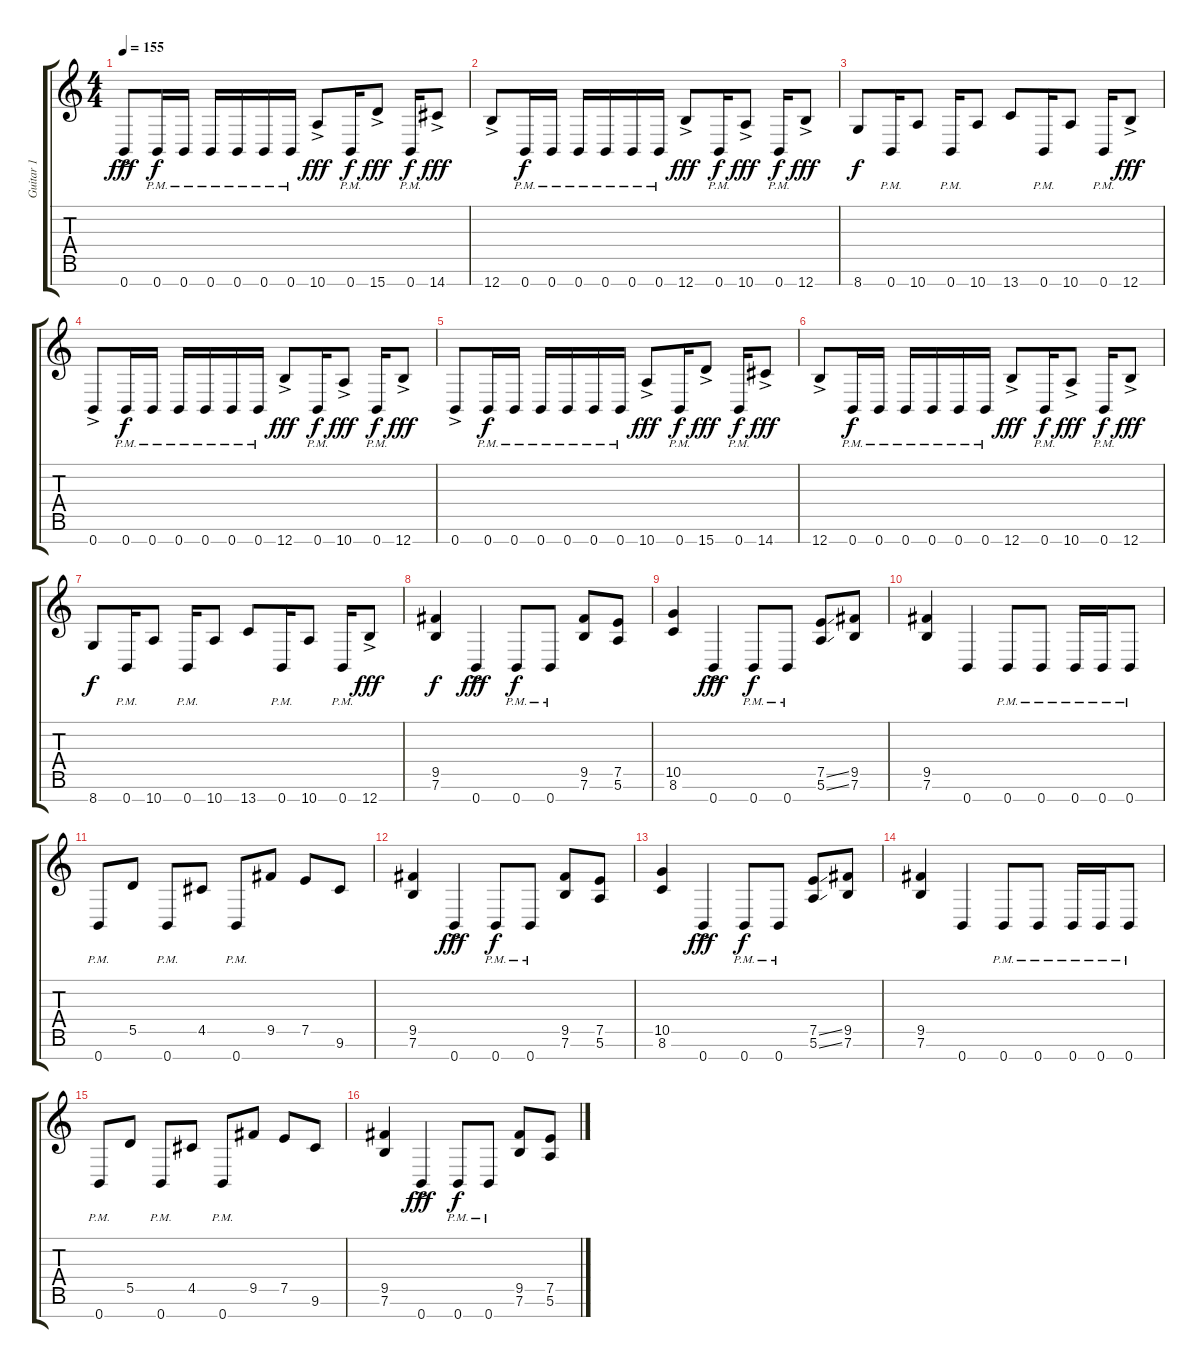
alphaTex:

\track ("Guitar 1" "Guitar 1") {instrument overdrivenguitar}
\staff {score tabs}
\tuning (E4 B3 G3 D3 A2 E2 B1) {hide}
\ts (4 4)
\tempo 155
\clef g2
\ks c
0.7{ac}.8{dy fff} 0.7{pm}.16{dy f} 0.7{pm}.16 0.7{pm}.16 0.7{pm}.16 0.7{pm}.16 0.7{pm}.16 10.7{ac}.8{dy fff} 0.7{pm}.16{dy f} 15.7{ac}.8{dy fff} 0.7{pm}.16{dy f} 14.7{ac}.8{dy fff} |
12.7{ac}.8 0.7{pm}.16{dy f} 0.7{pm}.16 0.7{pm}.16 0.7{pm}.16 0.7{pm}.16 0.7{pm}.16 12.7{ac}.8{dy fff} 0.7{pm}.16{dy f} 10.7{ac}.8{dy fff} 0.7{pm}.16{dy f} 12.7{ac}.8{dy fff} |
8.7.8{dy f} 0.7{pm}.16 10.7.8 0.7{pm}.16 10.7.8 13.7.8 0.7{pm}.16 10.7.8 0.7{pm}.16 12.7{ac}.8{dy fff} |
0.7{ac}.8 0.7{pm}.16{dy f} 0.7{pm}.16 0.7{pm}.16 0.7{pm}.16 0.7{pm}.16 0.7{pm}.16 12.7{ac}.8{dy fff} 0.7{pm}.16{dy f} 10.7{ac}.8{dy fff} 0.7{pm}.16{dy f} 12.7{ac}.8{dy fff} |
0.7{ac}.8 0.7{pm}.16{dy f} 0.7{pm}.16 0.7{pm}.16 0.7{pm}.16 0.7{pm}.16 0.7{pm}.16 10.7{ac}.8{dy fff} 0.7{pm}.16{dy f} 15.7{ac}.8{dy fff} 0.7{pm}.16{dy f} 14.7{ac}.8{dy fff} |
12.7{ac}.8 0.7{pm}.16{dy f} 0.7{pm}.16 0.7{pm}.16 0.7{pm}.16 0.7{pm}.16 0.7{pm}.16 12.7{ac}.8{dy fff} 0.7{pm}.16{dy f} 10.7{ac}.8{dy fff} 0.7{pm}.16{dy f} 12.7{ac}.8{dy fff} |
8.7.8{dy f} 0.7{pm}.16 10.7.8 0.7{pm}.16 10.7.8 13.7.8 0.7{pm}.16 10.7.8 0.7{pm}.16 12.7{ac}.8{dy fff} |
(9.5 7.6).4{dy f} 0.7{ac}.4{dy fff} 0.7{pm}.8{dy f} 0.7{pm}.8 (9.5 7.6).8 (7.5 5.6).8 |
(10.5 8.6).4 0.7{ac}.4{dy fff} 0.7{pm}.8{dy f} 0.7{pm}.8 (7.5{ss} 5.6{ss}).8 (9.5 7.6).8 |
(9.5 7.6).4 0.7.4 0.7{pm}.8 0.7{pm}.8 0.7{pm}.16 0.7{pm}.16 0.7{pm}.8 |
0.7{pm}.8 5.5.8 0.7{pm}.8 4.5.8 0.7{pm}.8 9.5.8 7.5.8 9.6.8 |
(9.5 7.6).4 0.7{ac}.4{dy fff} 0.7{pm}.8{dy f} 0.7{pm}.8 (9.5 7.6).8 (7.5 5.6).8 |
(10.5 8.6).4 0.7{ac}.4{dy fff} 0.7{pm}.8{dy f} 0.7{pm}.8 (7.5{ss} 5.6{ss}).8 (9.5 7.6).8 |
(9.5 7.6).4 0.7.4 0.7{pm}.8 0.7{pm}.8 0.7{pm}.16 0.7{pm}.16 0.7{pm}.8 |
0.7{pm}.8 5.5.8 0.7{pm}.8 4.5.8 0.7{pm}.8 9.5.8 7.5.8 9.6.8 |
(9.5 7.6).4 0.7{ac}.4{dy fff} 0.7{pm}.8{dy f} 0.7{pm}.8 (9.5 7.6).8 (7.5 5.6).8
